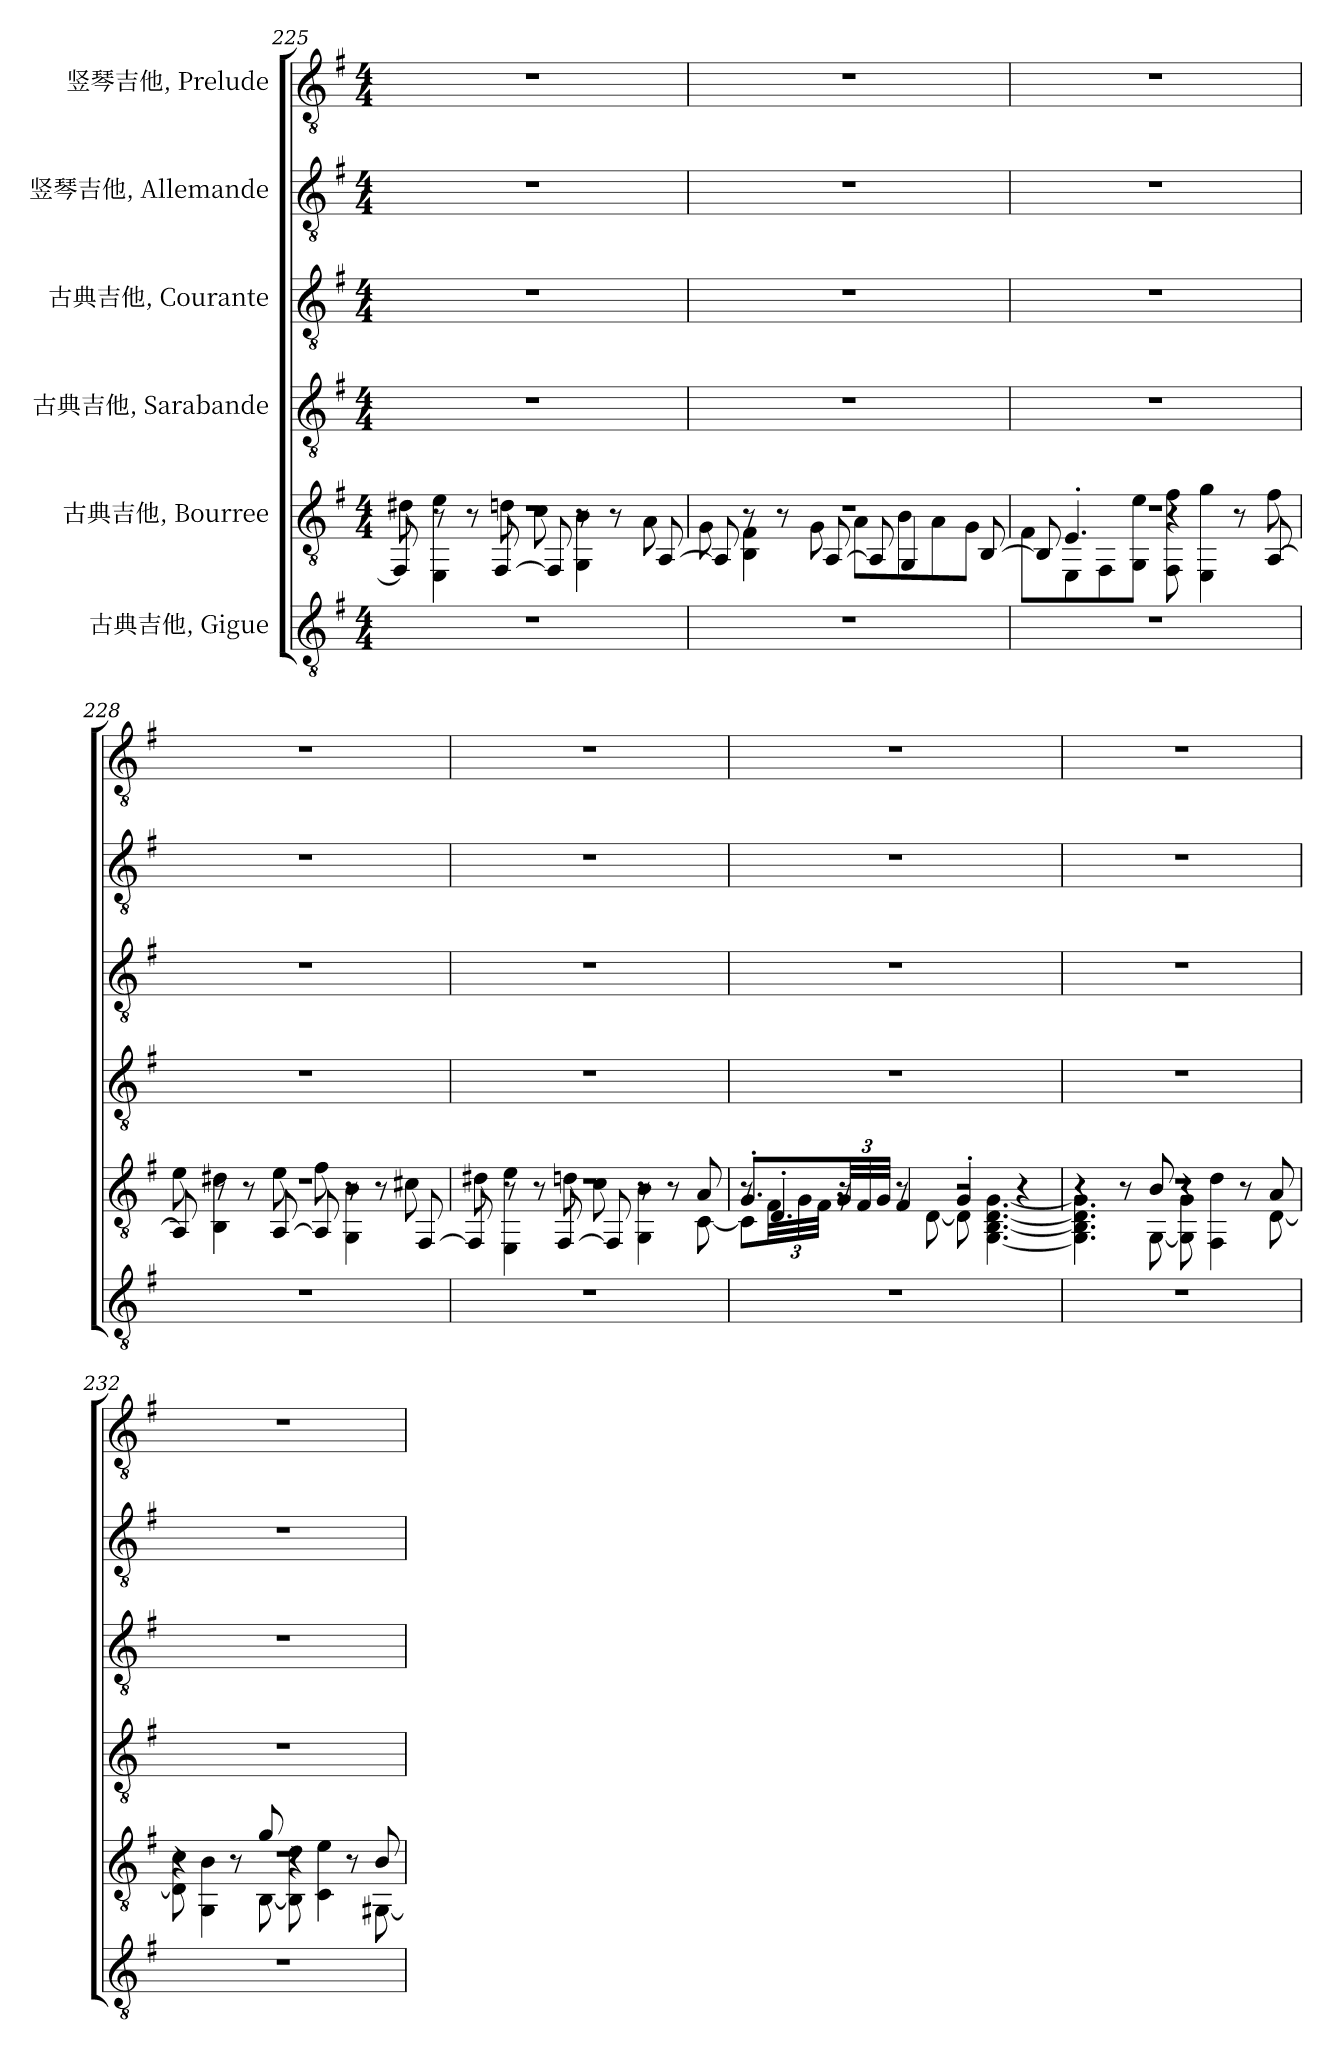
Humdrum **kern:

**kern	**kern	**kern	**kern	**kern	**kern
*part6	*part5	*part4	*part3	*part2	*part1
*staff6	*staff5	*staff4	*staff3	*staff2	*staff1
*I"古典吉他, Gigue	*I"古典吉他, Bourree	*I"古典吉他, Sarabande	*I"古典吉他, Courante	*I"竖琴吉他, Allemande	*I"竖琴吉他, Prelude
*clefGv2	*clefGv2	*clefGv2	*clefGv2	*clefGv2	*clefGv2
*k[f#]	*k[f#]	*k[f#]	*k[f#]	*k[f#]	*k[f#]
*M4/4	*M4/4	*M4/4	*M4/4	*M4/4	*M4/4
=225	=225	=225	=225	=225	=225
*	*^	*	*	*	*
*	*	*^	*	*	*	*
1r	1r	8d#X\	8FF#/]	1r	1r	1r	1r
.	.	4EE\ 4e\	8r	.	.	.	.
.	.	.	8r	.	.	.	.
.	.	8dn\	[8FF#/	.	.	.	.
.	.	8c\	8FF#/]	.	.	.	.
.	.	4GG\ 4B\	8r	.	.	.	.
.	.	.	8r	.	.	.	.
.	.	8A\	[8AA/	.	.	.	.
!!LO:LB:g=z
=226	=226	=226	=226	=226	=226	=226	=226
1r	1r	8G\	8AA/]	1r	1r	1r	1r
.	.	4BB\ 4F#\	8r	.	.	.	.
.	.	.	8r	.	.	.	.
.	.	8G\	[8AA/	.	.	.	.
.	.	8A\L	8AA/]	.	.	.	.
.	.	8B\	4GG/	.	.	.	.
.	.	8A\	.	.	.	.	.
.	.	8G\J	[8BB/	.	.	.	.
=227	=227	=227	=227	=227	=227	=227	=227
1r	1r	8F#\L	8BB/]	1r	1r	1r	1r
.	.	8EE\	4.E'/	.	.	.	.
.	.	8FF#\	.	.	.	.	.
.	.	8GG\ 8e\J	.	.	.	.	.
.	.	8FF#\ 8f#\	4r	.	.	.	.
.	.	4EE\ 4g\	.	.	.	.	.
.	.	.	8r	.	.	.	.
.	.	8f#\	[8AA/	.	.	.	.
=228	=228	=228	=228	=228	=228	=228	=228
1r	1r	8e\	8AA/]	1r	1r	1r	1r
.	.	4BB\ 4d#X\	8r	.	.	.	.
.	.	.	8r	.	.	.	.
.	.	8e\	[8AA/	.	.	.	.
.	.	8f#\	8AA/]	.	.	.	.
.	.	4GG\ 4B\	8r	.	.	.	.
.	.	.	8r	.	.	.	.
.	.	8c#X\	[8FF#/	.	.	.	.
!!LO:PB:g=z
=229	=229	=229	=229	=229	=229	=229	=229
1r	1r	8d#X\	8FF#/]	1r	1r	1r	1r
.	.	4EE\ 4e\	8r	.	.	.	.
.	.	.	8r	.	.	.	.
.	.	8dn\	[8FF#/	.	.	.	.
.	.	8c\	8FF#/]	.	.	.	.
.	.	4GG\ 4B\	8r	.	.	.	.
.	.	.	8r	.	.	.	.
.	.	[8C\	8A/	.	.	.	.
=230	=230	=230	=230	=230	=230	=230	=230
1r	8r	8C\L]	8.G'/L	1r	1r	1r	1r
*	*	*Xbrackettup	*	*	*	*	*
.	4.D'/	48F#\LL	.	.	.	.	.
.	.	48G\	.	.	.	.	.
.	.	48F#\JJJ	.	.	.	.	.
.	.	16r	48G/LL	.	.	.	.
.	.	.	48F#/	.	.	.	.
.	.	.	48G/JJJ	.	.	.	.
.	.	8r	4F#/	.	.	.	.
.	.	[8D\	.	.	.	.	.
.	2r	8D\]	4G'/	.	.	.	.
.	.	[4.GG\ [4.BB\ [4.D\ [4.G\	.	.	.	.	.
.	.	.	4r	.	.	.	.
=231	=231	=231	=231	=231	=231	=231	=231
1r	1r	4.GG\] 4.BB\] 4.D\] 4.G\]	4r	1r	1r	1r	1r
.	.	.	8r	.	.	.	.
.	.	[8GG\	8B/	.	.	.	.
.	.	8GG\] 8G\	4r	.	.	.	.
.	.	4FF#\ 4d\	.	.	.	.	.
.	.	.	8r	.	.	.	.
.	.	[8D\	8A/	.	.	.	.
!!LO:LB:g=z
=232	=232	=232	=232	=232	=232	=232	=232
1r	1r	8D\] 8c\	4r	1r	1r	1r	1r
.	.	4GG\ 4B\	.	.	.	.	.
.	.	.	8r	.	.	.	.
.	.	[8BB\	8g/	.	.	.	.
.	.	8BB\] 8d\	4r	.	.	.	.
.	.	4C\ 4e\	.	.	.	.	.
.	.	.	8r	.	.	.	.
.	.	[8GG#X\	8B/	.	.	.	.
*	*v	*v	*v	*	*	*	*
=	=	=	=	=	=
*-	*-	*-	*-	*-	*-
